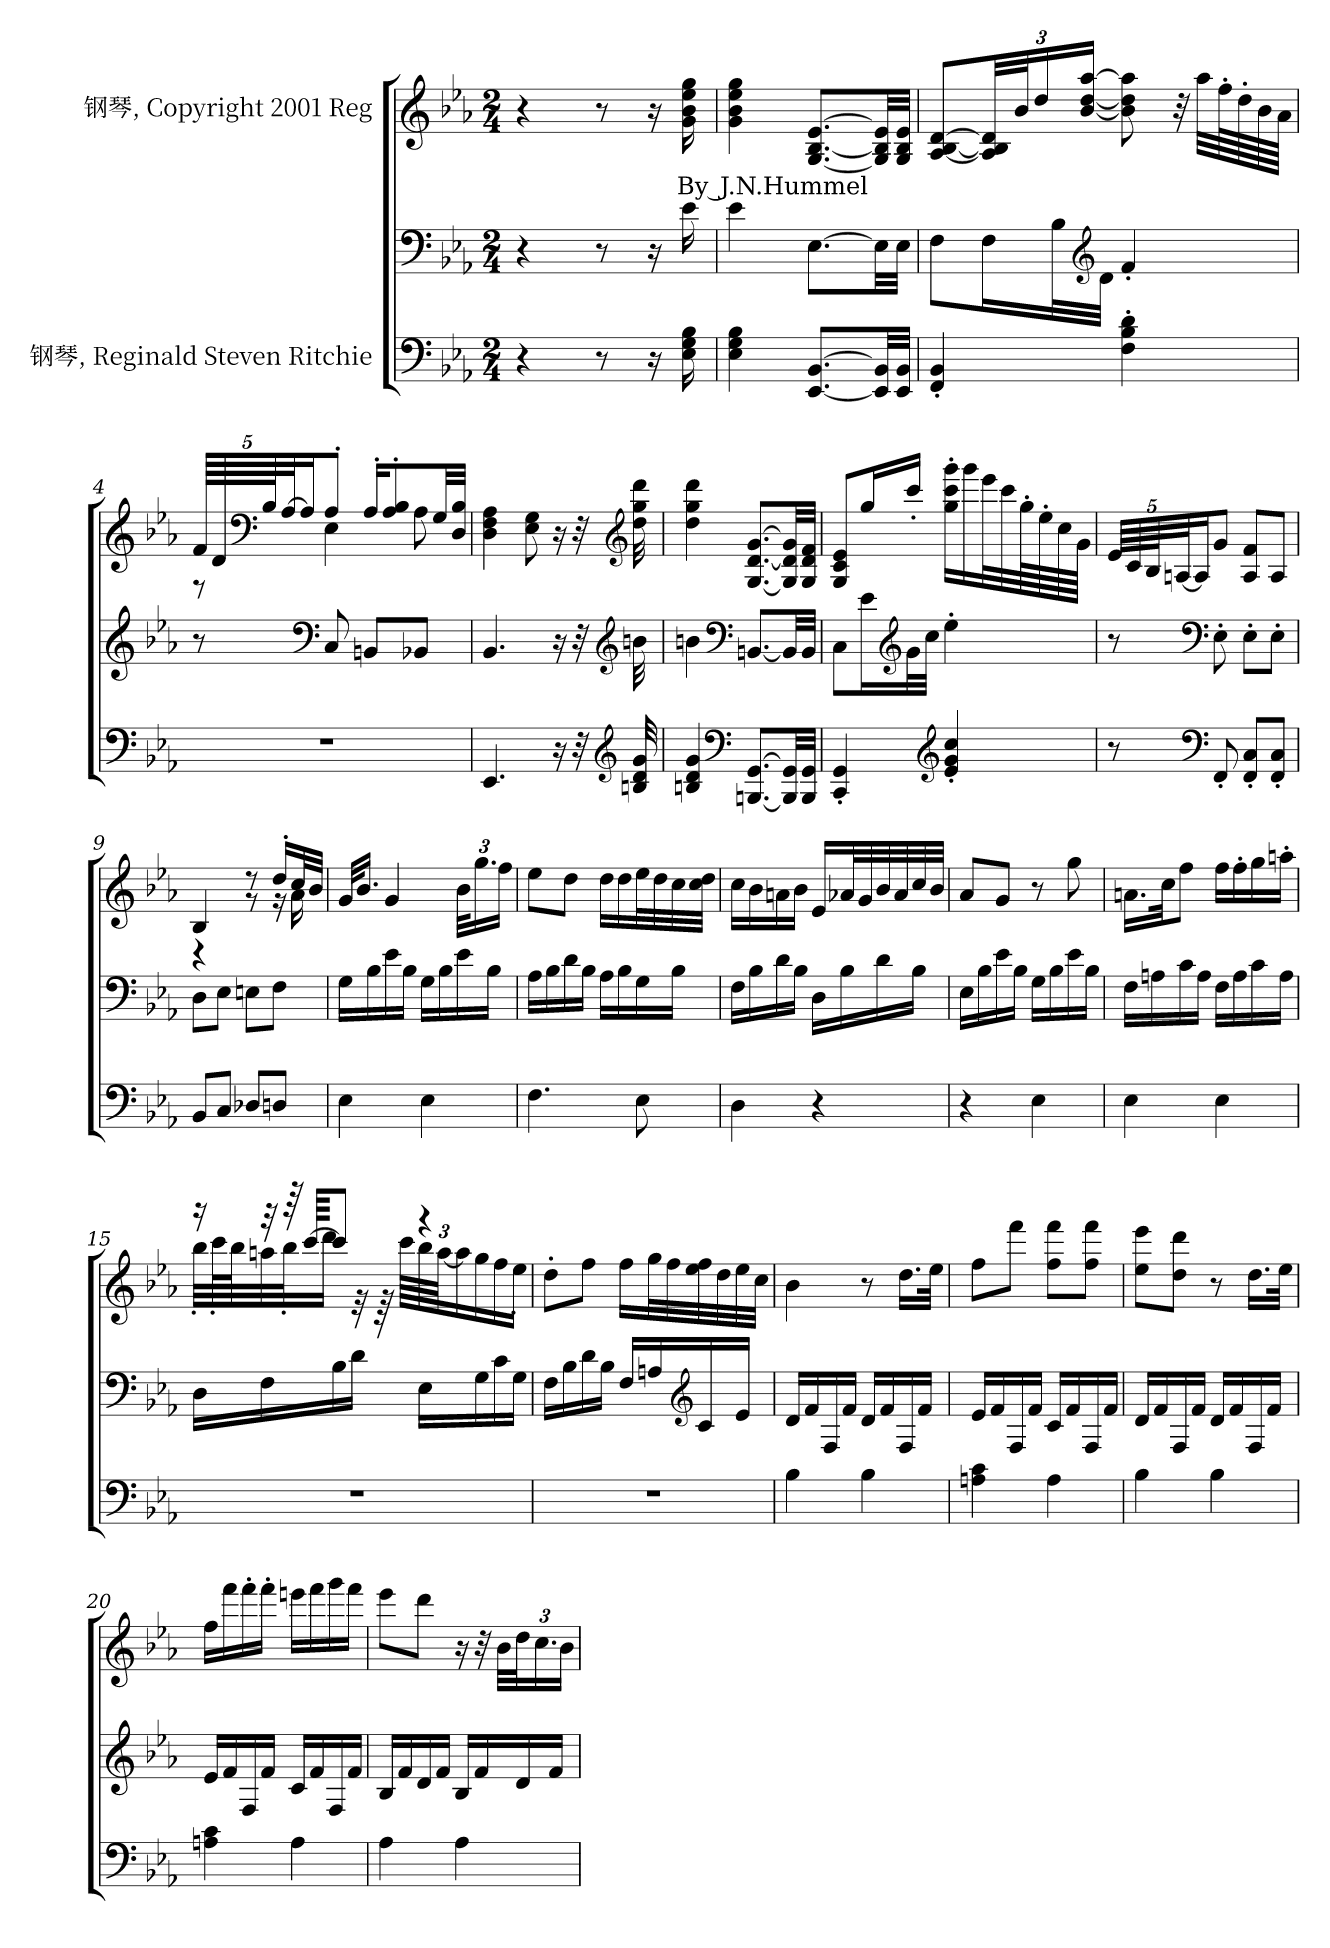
**kern	**kern	**kern	**text
*part2	*part2	*part1	*part1
*staff3	*staff2	*staff1	*staff1
*I"钢琴, Reginald Steven Ritchie	*	*I"钢琴, Copyright 2001 Reg	*
*clefF4	*clefF4	*clefG2	*
*k[b-e-a-]	*k[b-e-a-]	*k[b-e-a-]	*
*M2/4	*M2/4	*M2/4	*
*MM120	*MM120	*MM120	*
=1	=1	=1	=1
4r	4r	4r	.
8r	8r	8r	.
16r	16r	16r	.
16E-\ 16G\ 16B-\	16e-\	16g\ 16b-\ 16ee-\ 16gg\	By J.N.Hummel
=2	=2	=2	=2
4E-\ 4G\ 4B-\	4e-\	4g\ 4b-\ 4ee-\ 4gg\	.
[8.EE-/ [8.BB-/L	[8.E-\L	[8.G/ [8.B-/ [8.e-/L	.
32EE-/] 32BB-/]LL	32E-\LL]	32G/] 32B-/] 32e-/]LL	.
32EE-/ 32BB-/JJJ	32E-\JJJ	32G/ 32B-/ 32e-/JJJ	.
!!LO:LB:g=z
=3	=3	=3	=3
4FF/' 4BB-/'	8F\L	[8A-/ [8B-/ [8d/L	.
*	*	*Xbrackettup	*
.	16F\L	48A-/] 48B-/] 48d/]LL	.
.	.	48b-/J	.
.	.	24dd/	.
.	32B-\L	.	.
.	.	[24b-/ [24dd/ [24aa-/JJ	.
*	*clefG2	*	*
.	32d\JJJ	.	.
4F\' 4B-\' 4d\'	4f'/	8b-\] 8dd\] 8aa-\]	.
.	.	32r	.
.	.	32aa-\LLL	.
.	.	64ff'\L	.
.	.	64dd'\	.
.	.	64b-\	.
.	.	64a-\JJJJ	.
=4	=4	=4	=4
*	*	*^	*
2r	8r	80f/LLLL	8r	.
.	.	80d/	.	.
*	*	*clefF4	*	*
.	.	80B-/J	.	.
.	.	[40A-/J	.	.
.	.	16A-/J]	.	.
*	*clefF4	*	*	*
.	8C/	8A-'/J	4E-\	.
.	8BBn/L	16A-'/KL	.	.
.	.	8A-/' 8B-/'	.	.
.	8BB-X/J	.	8A-\	.
.	.	32G/LL	.	.
.	.	32D/ 32B-/JJJ	.	.
*	*	*v	*v	*
=5	=5	=5	=5
4.EE-/	4.BB-/	4D\ 4F\ 4A-\	.
.	.	8E-\ 8G\	.
16r	16r	16r	.
32r	32r	32r	.
*clefG2	*clefG2	*clefG2	*
32Bn/ 32d/ 32g/	32bn\	32dd\ 32gg\ 32ddd\	.
!!LO:LB:g=z
=6	=6	=6	=6
4Bn/ 4d/ 4g/	4bn\	4dd\ 4gg\ 4ddd\	.
*clefF4	*clefF4	*	*
[8.BBBn/ [8.GG/L	[8.BBn/L	[8.G/ [8.d/ [8.g/L	.
32BBB/] 32GG/]LL	32BB/LL]	32G/] 32d/] 32g/]LL	.
32BBB/ 32GG/JJJ	32BB/JJJ	32G/ 32d/ 32f/JJJ	.
=7	=7	=7	=7
4CC/' 4GG/'	8C\L	8G/ 8c/ 8e-/L	.
.	16e-\L	16gg/L	.
*	*clefG2	*	*
.	32g\L	16ccc'/JJ	.
.	32cc\JJJ	.	.
*clefG2	*	*	*
4e-/' 4g/' 4cc/'	4ee-'\	16gg\' 16ccc\' 16ggg\'LL	.
.	.	16ggg\	.
.	.	32eee-\L	.
.	.	32ccc\	.
.	.	64gg'\L	.
.	.	64ee-'\	.
.	.	64cc\	.
.	.	64g\JJJJ	.
=8	=8	=8	=8
8r	8r	80e-/LLLL	.
.	.	80c/	.
.	.	80B-/J	.
.	.	[40An/J	.
.	.	16A/J]	.
*clefF4	*clefF4	*	*
8FF'/	8E-'\	8g/J	.
8FF/' 8C/'L	8E-'\L	8A/ 8f/L	.
8FF/' 8C/'J	8E-'\J	8A/J	.
!!LO:LB:g=z
=9	=9	=9	=9
*	*	*^	*
8BB-/L	8D\L	4B-/	4r	.
8C/J	8E-\J	.	.	.
8D-X/L	8En\L	8r	8r	.
8Dn/J	8F\J	16dd'/LL	16r	.
.	.	32cc/L	16a-\	.
.	.	32b-/JJJ	.	.
*	*	*v	*v	*
=10	=10	=10	=10
4E-\	16G\LL	32g/KLL	.
.	.	16.b-/JJ	.
.	16B-\	.	.
.	16e-\	4g/	.
.	16B-\JJ	.	.
4E-\	16G\LL	.	.
.	16B-\	.	.
.	16e-\	48b-\KLL	.
.	.	24.gg\	.
.	16B-\JJ	.	.
.	.	24ff\JJ	.
=11	=11	=11	=11
4.F\	16A-\LL	8ee-\L	.
.	16B-\	.	.
.	16d\	8dd\J	.
.	16B-\JJ	.	.
.	16A-\LL	16dd\LL	.
.	16B-\	16dd\	.
8E-\	16G\	32ee-\L	.
.	.	32dd\	.
.	16B-\JJ	32cc\	.
.	.	32cc\ 32dd\JJJ	.
=12	=12	=12	=12
4D\	16F\LL	16cc\LL	.
.	16B-\	16b-\	.
.	16d\	16an\	.
.	16B-\JJ	16b-\JJ	.
4r	16D\LL	16e-/LL	.
.	16B-\	32a-X/L	.
.	.	32g/	.
.	16d\	32b-/	.
.	.	32a-/	.
.	16B-\JJ	32cc/	.
.	.	32b-/JJJ	.
!!LO:PB:g=z
=13	=13	=13	=13
4r	16E-\LL	8a-/L	.
.	16B-\	.	.
.	16e-\	8g/J	.
.	16B-\JJ	.	.
4E-\	16G\LL	8r	.
.	16B-\	.	.
.	16e-\	8gg\	.
.	16B-\JJ	.	.
=14	=14	=14	=14
4E-\	16F\LL	16.an\LL	.
.	16An\	.	.
.	.	32cc\JK	.
.	16c\	8ff\J	.
.	16A\JJ	.	.
4E-\	16F\LL	16ff\LL	.
.	16A\	16ff'\	.
.	16c\	16gg\	.
.	16A\JJ	16aan'\JJ	.
=15	=15	=15	=15
*	*	*^	*
2r	16D\LL	16r	32bb-'\LLL	.
.	.	.	64ccc'\L	.
.	.	.	64bb-\J	.
.	16F\	32r	32aan\	.
.	.	64r	32bb-'\J	.
.	.	[64ccc/KKKL	.	.
.	16B-\	8ccc/J]	16ddd\JJ	.
.	16d\JJ	.	32r	.
.	.	.	64r	.
.	.	.	64ccc\LLLL	.
.	16E-\LL	4r	96bb-\	.
.	.	.	[96aa\JJ	.
.	.	.	24aa\]	.
.	16G\	.	16gg\	.
.	16c\	.	16ff\	.
.	16G\JJ	.	16ee-'\JJ	.
*	*	*v	*v	*
!!LO:LB:g=z
=16	=16	=16	=16
2r	16F\LL	8dd'\L	.
.	16B-\	.	.
.	16d\	8ff\J	.
.	16B-\JJ	.	.
.	16F/LL	16ff\LL	.
.	16An/	32gg\L	.
.	.	32ff\	.
*	*clefG2	*	*
.	16c/	32ee-\ 32ff\	.
.	.	32dd\	.
.	16e-/JJ	32ee-\	.
.	.	32cc\JJJ	.
=17	=17	=17	=17
4B-\	16d/LL	4b-\	.
.	16f/	.	.
.	16F/	.	.
.	16f/JJ	.	.
4B-\	16d/LL	8r	.
.	16f/	.	.
.	16F/	16.dd\LL	.
.	16f/JJ	.	.
.	.	32ee-\JJk	.
=18	=18	=18	=18
4An\ 4c\	16e-/LL	8ff\L	.
.	16f/	.	.
.	16F/	8fff\J	.
.	16f/JJ	.	.
4A\	16c/LL	8ff\ 8fff\L	.
.	16f/	.	.
.	16F/	8ff\ 8fff\J	.
.	16f/JJ	.	.
=19	=19	=19	=19
4B-\	16d/LL	8ee-\ 8eee-\L	.
.	16f/	.	.
.	16F/	8dd\ 8ddd\J	.
.	16f/JJ	.	.
4B-\	16d/LL	8r	.
.	16f/	.	.
.	16F/	16.dd\LL	.
.	16f/JJ	.	.
.	.	32ee-\JJk	.
!!LO:LB:g=z
=20	=20	=20	=20
4An\ 4c\	16e-/LL	16ff\LL	.
.	16f/	16fff\	.
.	16F/	16fff'\	.
.	16f/JJ	16fff'\JJ	.
4A\	16c/LL	16eeen\LL	.
.	16f/	16fff\	.
.	16F/	16ggg\	.
.	16f/JJ	16fff\JJ	.
=21	=21	=21	=21
4A-\	16B-/LL	8eee-\L	.
.	16f/	.	.
.	16d/	8ddd\J	.
.	16f/JJ	.	.
4A-\	16B-/LL	16r	.
.	16f/	32r	.
.	.	32b-\LLL	.
.	16d/	48dd\J	.
.	.	24.cc\	.
.	16f/JJ	.	.
.	.	24b-\JJ	.
=	=	=	=
*-	*-	*-	*-
